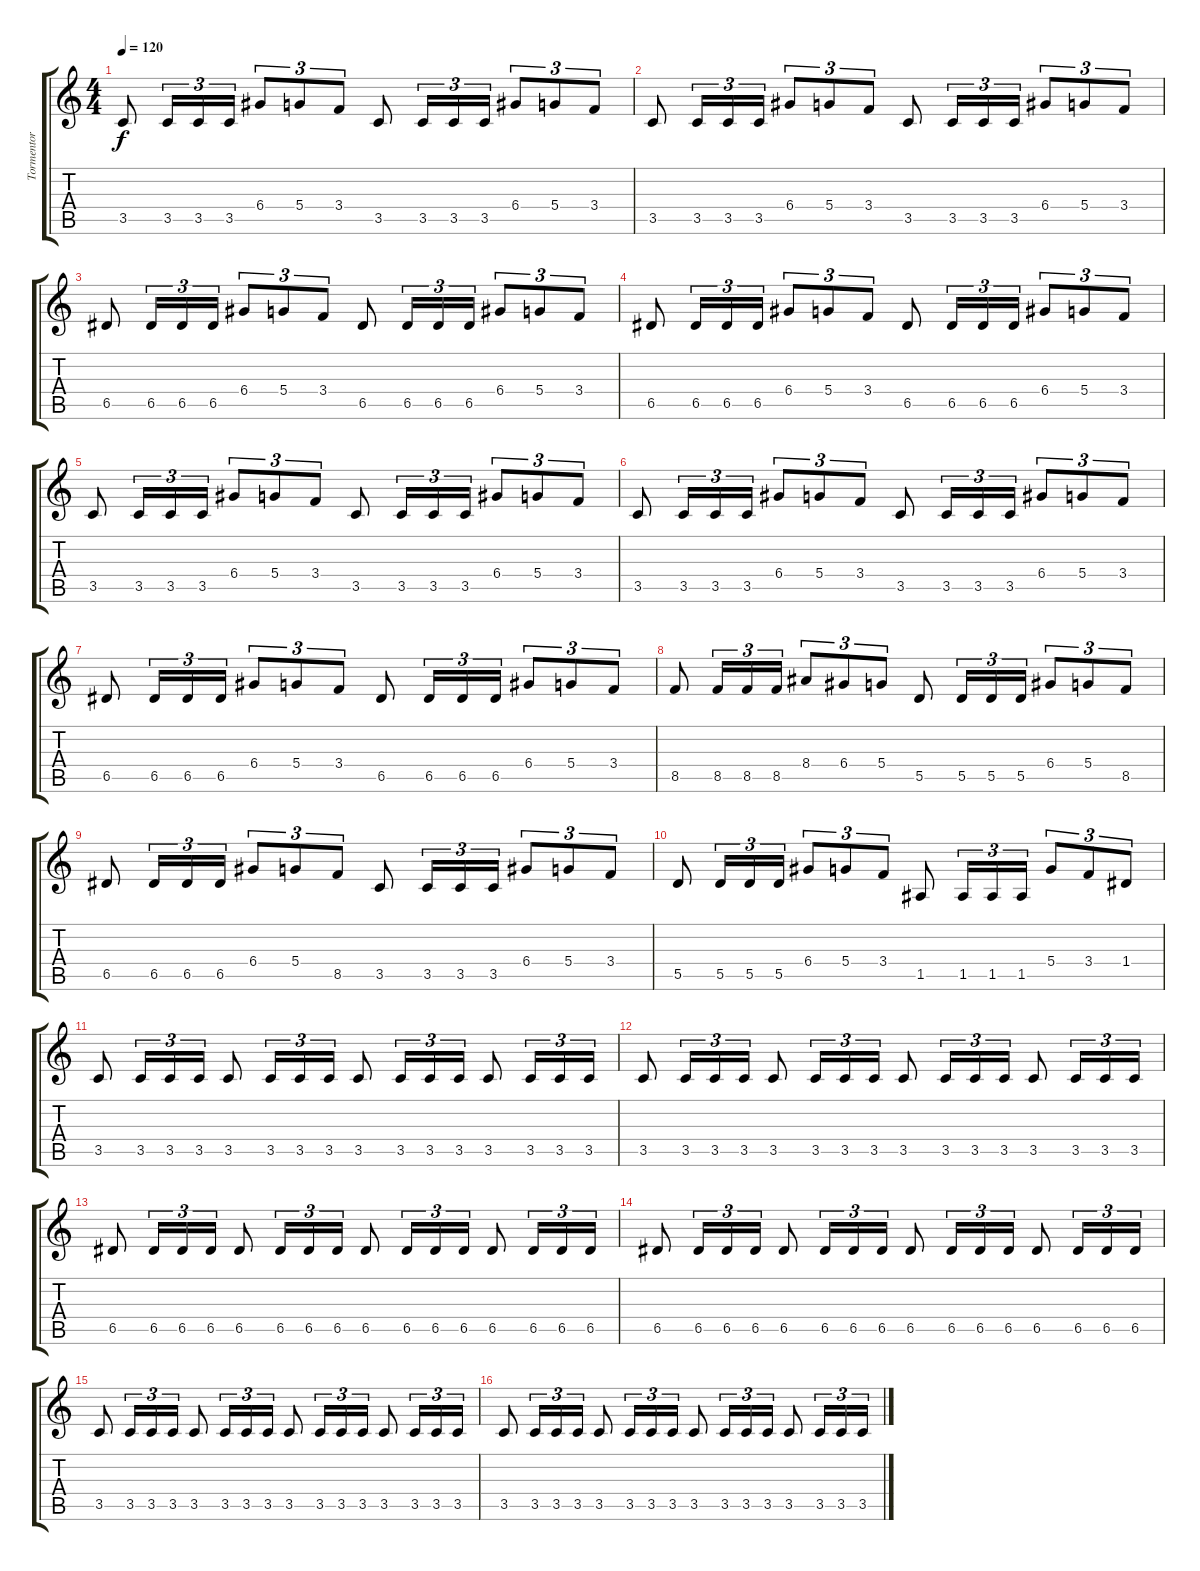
\track ("Tormentor" "Tormentor") {instrument distortionguitar}
\staff {score tabs}
\tuning (E4 B3 G3 D3 A2 E2) {hide}
\ts (4 4)
\tempo 120
\clef g2
\ks c
3.5.8{dy f instrument distortionguitar} 3.5.16{tu (3 2)} 3.5.16{tu (3 2)} 3.5.16{tu (3 2)} 6.4.8{tu (3 2)} 5.4.8{tu (3 2)} 3.4.8{tu (3 2)} 3.5.8 3.5.16{tu (3 2)} 3.5.16{tu (3 2)} 3.5.16{tu (3 2)} 6.4.8{tu (3 2)} 5.4.8{tu (3 2)} 3.4.8{tu (3 2)} |
3.5.8 3.5.16{tu (3 2)} 3.5.16{tu (3 2)} 3.5.16{tu (3 2)} 6.4.8{tu (3 2)} 5.4.8{tu (3 2)} 3.4.8{tu (3 2)} 3.5.8 3.5.16{tu (3 2)} 3.5.16{tu (3 2)} 3.5.16{tu (3 2)} 6.4.8{tu (3 2)} 5.4.8{tu (3 2)} 3.4.8{tu (3 2)} |
6.5.8 6.5.16{tu (3 2)} 6.5.16{tu (3 2)} 6.5.16{tu (3 2)} 6.4.8{tu (3 2)} 5.4.8{tu (3 2)} 3.4.8{tu (3 2)} 6.5.8 6.5.16{tu (3 2)} 6.5.16{tu (3 2)} 6.5.16{tu (3 2)} 6.4.8{tu (3 2)} 5.4.8{tu (3 2)} 3.4.8{tu (3 2)} |
6.5.8 6.5.16{tu (3 2)} 6.5.16{tu (3 2)} 6.5.16{tu (3 2)} 6.4.8{tu (3 2)} 5.4.8{tu (3 2)} 3.4.8{tu (3 2)} 6.5.8 6.5.16{tu (3 2)} 6.5.16{tu (3 2)} 6.5.16{tu (3 2)} 6.4.8{tu (3 2)} 5.4.8{tu (3 2)} 3.4.8{tu (3 2)} |
3.5.8 3.5.16{tu (3 2)} 3.5.16{tu (3 2)} 3.5.16{tu (3 2)} 6.4.8{tu (3 2)} 5.4.8{tu (3 2)} 3.4.8{tu (3 2)} 3.5.8 3.5.16{tu (3 2)} 3.5.16{tu (3 2)} 3.5.16{tu (3 2)} 6.4.8{tu (3 2)} 5.4.8{tu (3 2)} 3.4.8{tu (3 2)} |
3.5.8 3.5.16{tu (3 2)} 3.5.16{tu (3 2)} 3.5.16{tu (3 2)} 6.4.8{tu (3 2)} 5.4.8{tu (3 2)} 3.4.8{tu (3 2)} 3.5.8 3.5.16{tu (3 2)} 3.5.16{tu (3 2)} 3.5.16{tu (3 2)} 6.4.8{tu (3 2)} 5.4.8{tu (3 2)} 3.4.8{tu (3 2)} |
6.5.8 6.5.16{tu (3 2)} 6.5.16{tu (3 2)} 6.5.16{tu (3 2)} 6.4.8{tu (3 2)} 5.4.8{tu (3 2)} 3.4.8{tu (3 2)} 6.5.8 6.5.16{tu (3 2)} 6.5.16{tu (3 2)} 6.5.16{tu (3 2)} 6.4.8{tu (3 2)} 5.4.8{tu (3 2)} 3.4.8{tu (3 2)} |
8.5.8 8.5.16{tu (3 2)} 8.5.16{tu (3 2)} 8.5.16{tu (3 2)} 8.4.8{tu (3 2)} 6.4.8{tu (3 2)} 5.4.8{tu (3 2)} 5.5.8 5.5.16{tu (3 2)} 5.5.16{tu (3 2)} 5.5.16{tu (3 2)} 6.4.8{tu (3 2)} 5.4.8{tu (3 2)} 8.5.8{tu (3 2)} |
6.5.8 6.5.16{tu (3 2)} 6.5.16{tu (3 2)} 6.5.16{tu (3 2)} 6.4.8{tu (3 2)} 5.4.8{tu (3 2)} 8.5.8{tu (3 2)} 3.5.8 3.5.16{tu (3 2)} 3.5.16{tu (3 2)} 3.5.16{tu (3 2)} 6.4.8{tu (3 2)} 5.4.8{tu (3 2)} 3.4.8{tu (3 2)} |
5.5.8 5.5.16{tu (3 2)} 5.5.16{tu (3 2)} 5.5.16{tu (3 2)} 6.4.8{tu (3 2)} 5.4.8{tu (3 2)} 3.4.8{tu (3 2)} 1.5.8 1.5.16{tu (3 2)} 1.5.16{tu (3 2)} 1.5.16{tu (3 2)} 5.4.8{tu (3 2)} 3.4.8{tu (3 2)} 1.4.8{tu (3 2)} |
3.5.8 3.5.16{tu (3 2)} 3.5.16{tu (3 2)} 3.5.16{tu (3 2)} 3.5.8 3.5.16{tu (3 2)} 3.5.16{tu (3 2)} 3.5.16{tu (3 2)} 3.5.8 3.5.16{tu (3 2)} 3.5.16{tu (3 2)} 3.5.16{tu (3 2)} 3.5.8 3.5.16{tu (3 2)} 3.5.16{tu (3 2)} 3.5.16{tu (3 2)} |
3.5.8 3.5.16{tu (3 2)} 3.5.16{tu (3 2)} 3.5.16{tu (3 2)} 3.5.8 3.5.16{tu (3 2)} 3.5.16{tu (3 2)} 3.5.16{tu (3 2)} 3.5.8 3.5.16{tu (3 2)} 3.5.16{tu (3 2)} 3.5.16{tu (3 2)} 3.5.8 3.5.16{tu (3 2)} 3.5.16{tu (3 2)} 3.5.16{tu (3 2)} |
6.5.8 6.5.16{tu (3 2)} 6.5.16{tu (3 2)} 6.5.16{tu (3 2)} 6.5.8 6.5.16{tu (3 2)} 6.5.16{tu (3 2)} 6.5.16{tu (3 2)} 6.5.8 6.5.16{tu (3 2)} 6.5.16{tu (3 2)} 6.5.16{tu (3 2)} 6.5.8 6.5.16{tu (3 2)} 6.5.16{tu (3 2)} 6.5.16{tu (3 2)} |
6.5.8 6.5.16{tu (3 2)} 6.5.16{tu (3 2)} 6.5.16{tu (3 2)} 6.5.8 6.5.16{tu (3 2)} 6.5.16{tu (3 2)} 6.5.16{tu (3 2)} 6.5.8 6.5.16{tu (3 2)} 6.5.16{tu (3 2)} 6.5.16{tu (3 2)} 6.5.8 6.5.16{tu (3 2)} 6.5.16{tu (3 2)} 6.5.16{tu (3 2)} |
3.5.8 3.5.16{tu (3 2)} 3.5.16{tu (3 2)} 3.5.16{tu (3 2)} 3.5.8 3.5.16{tu (3 2)} 3.5.16{tu (3 2)} 3.5.16{tu (3 2)} 3.5.8 3.5.16{tu (3 2)} 3.5.16{tu (3 2)} 3.5.16{tu (3 2)} 3.5.8 3.5.16{tu (3 2)} 3.5.16{tu (3 2)} 3.5.16{tu (3 2)} |
3.5.8 3.5.16{tu (3 2)} 3.5.16{tu (3 2)} 3.5.16{tu (3 2)} 3.5.8 3.5.16{tu (3 2)} 3.5.16{tu (3 2)} 3.5.16{tu (3 2)} 3.5.8 3.5.16{tu (3 2)} 3.5.16{tu (3 2)} 3.5.16{tu (3 2)} 3.5.8 3.5.16{tu (3 2)} 3.5.16{tu (3 2)} 3.5.16{tu (3 2)}
